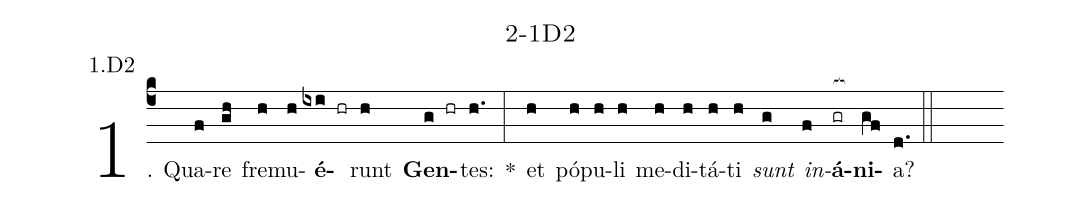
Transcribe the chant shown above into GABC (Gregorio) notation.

name: 2-1D2;
annotation: 1.D2;
%%
(c4)1. Qua(f)re(gh) fre(h)mu(h)<b>é</b>(ixi hr)runt(h) <b>Gen</b>(g hr)tes:(h.) *(:) et(h) pó(h)pu(h)li(h) me(h)di(h)tá(h)ti(h) <i>sunt</i>(g) <i>in</i>(f)<b>á</b>(gr[ocb:1{])<b>ni</b>(gf[ocb:0}])a?(d.) (::)
